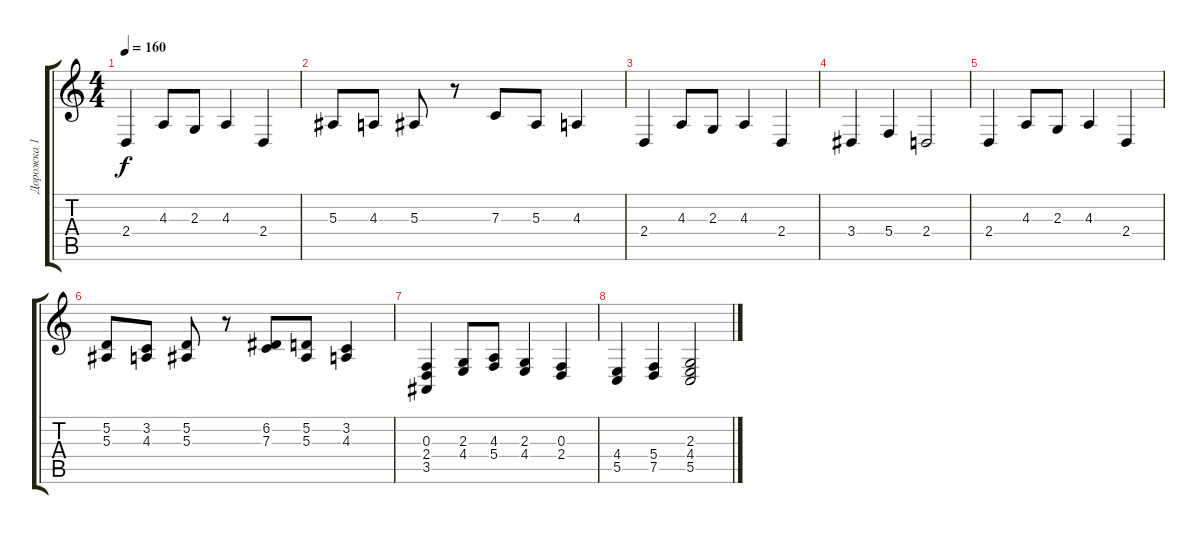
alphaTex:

\track ("Дорожка 1" "Дорожка 1") {instrument churchorgan}
\staff {score tabs}
\tuning (D4 A3 F3 C3 G2 D2) {hide}
\ts (4 4)
\tempo 160
\clef g2
\ks c
2.4.4{dy f} 4.3.8 2.3.8 4.3.4 2.4.4 |
5.3.8 4.3.8 5.3.8 r.8 7.3.8 5.3.8 4.3.4 |
2.4.4 4.3.8 2.3.8 4.3.4 2.4.4 |
3.4.4 5.4.4 2.4.2 |
2.4.4 4.3.8 2.3.8 4.3.4 2.4.4 |
(5.2 5.3).8 (3.2 4.3).8 (5.2 5.3).8 r.8 (6.2 7.3).8 (5.2 5.3).8 (3.2 4.3).4 |
(0.3 2.4 3.5).4 (2.3 4.4).8 (4.3 5.4).8 (2.3 4.4).4 (0.3 2.4).4 |
(4.4 5.5).4 (5.4 7.5).4 (2.3 4.4 5.5).2
